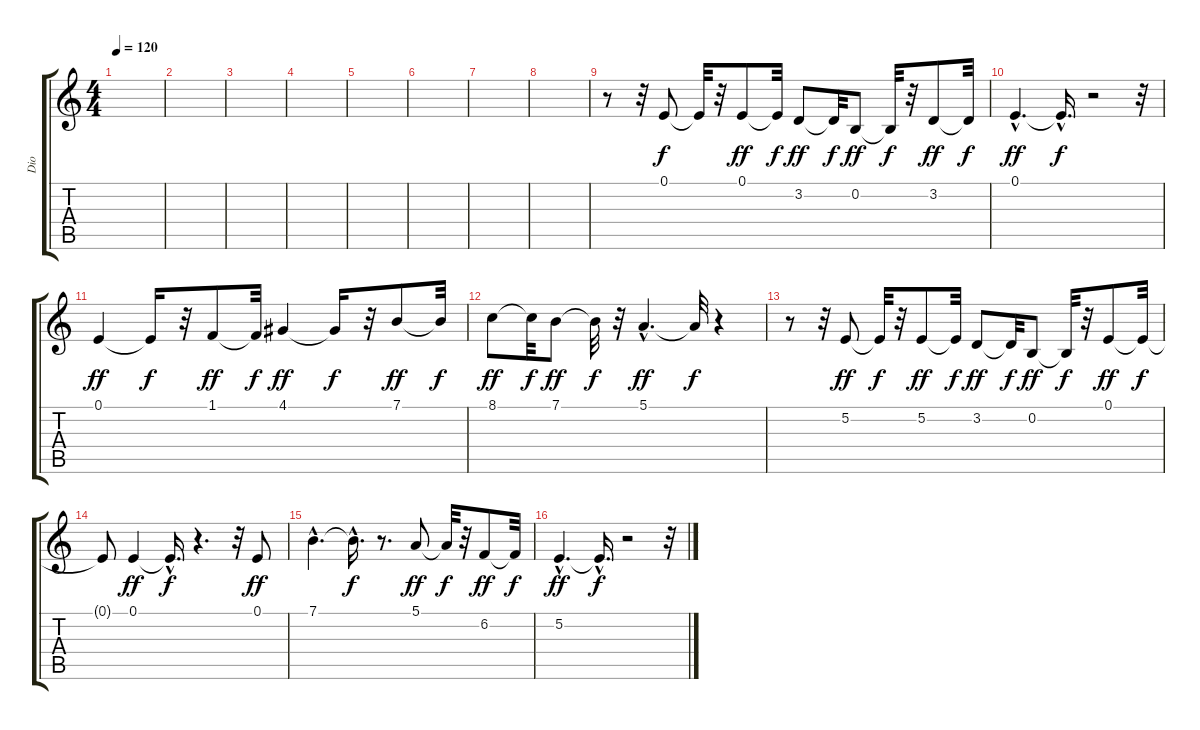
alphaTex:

\track ("Dio" "Dio") {instrument choiraahs}
\staff {score tabs}
\tuning (E4 B3 G3 D3 A2 E2) {hide}
\ts (4 4)
\tempo 120
\clef g2
\ks c
|
|
|
|
|
|
|
|
r.8 r.32 0.1.8 0.1{t}.32{dy f} r.32 0.1.8{dy ff} 0.1{t}.32{dy f} 3.2.8{dy ff} 3.2{t}.32{dy f} 0.2.8{dy ff} 0.2{t}.32{dy f} r.32 3.2.8{dy ff} 3.2{t}.32{dy f} |
0.1{hac}.4{d dy ff} 0.1{hac t}.16{d dy f} r.2 r.32 |
0.1.4{dy ff} 0.1{t}.16{dy f} r.32 1.1.8{dy ff} 1.1{t}.32{dy f} 4.1.4{dy ff} 4.1{t}.16{dy f} r.32 7.1.8{dy ff} 7.1{t}.32{dy f} |
8.1.8{dy ff} 8.1{t}.32{dy f} 7.1.8{dy ff} 7.1{t}.32{dy f} r.32 5.1{hac}.4{d dy ff} 5.1{t}.32{dy f} r.4 |
r.8 r.32 5.2.8{dy ff} 5.2{t}.32{dy f} r.32 5.2.8{dy ff} 5.2{t}.32{dy f} 3.2.8{dy ff} 3.2{t}.32{dy f} 0.2.8{dy ff} 0.2{t}.32{dy f} r.32 0.1.8{dy ff} 0.1{t}.32{dy f} |
0.1{t}.8 0.1.4{dy ff} 0.1{hac t}.16{d dy f} r.4{d} r.32 0.1.8{dy ff} |
7.1{hac}.4{d} 7.1{hac t}.16{d dy f} r.8{d} 5.1.8{dy ff} 5.1{t}.32{dy f} r.32 6.2.8{dy ff} 6.2{t}.32{dy f} |
5.2{hac}.4{d dy ff} 5.2{hac t}.16{d dy f} r.2 r.32
